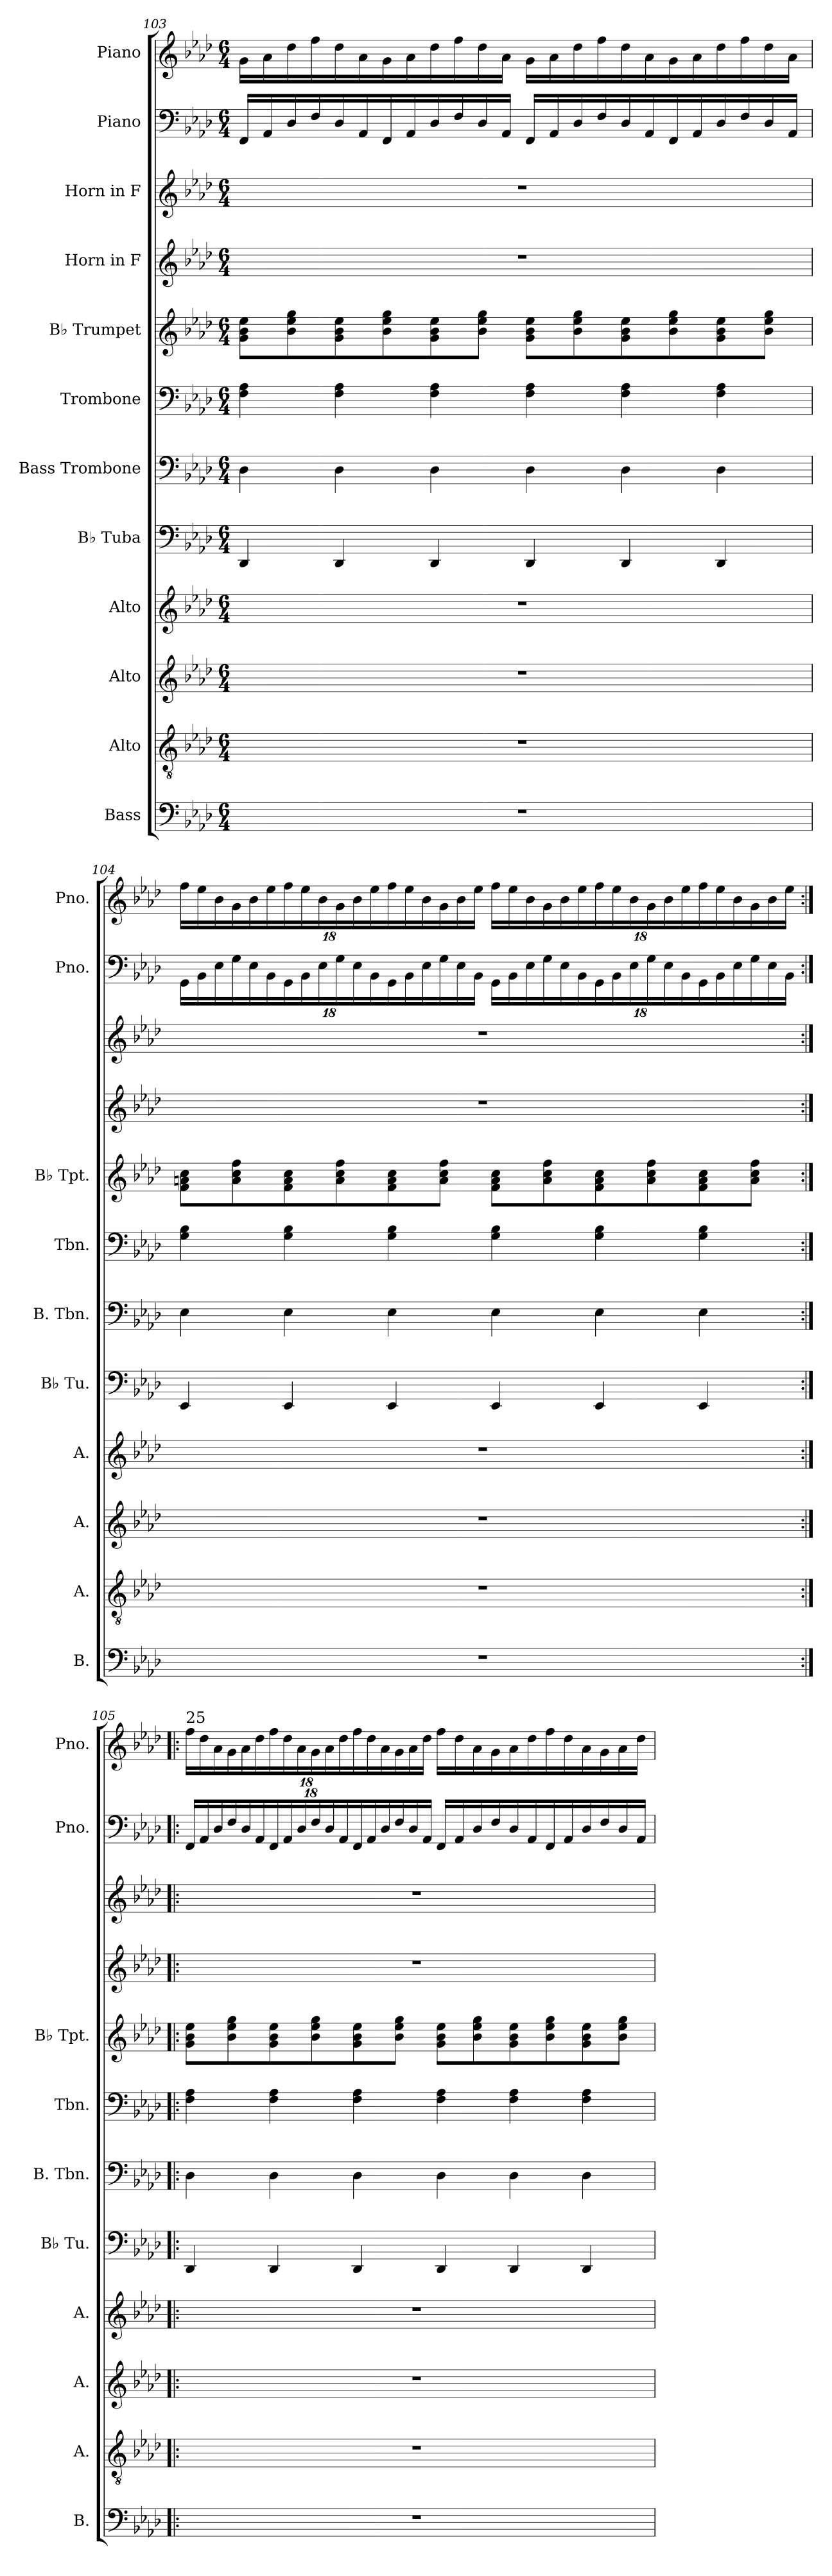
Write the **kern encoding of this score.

**kern	**kern	**kern	**kern	**kern	**kern	**kern	**kern	**kern	**kern	**kern	**kern
*part12	*part11	*part10	*part9	*part8	*part7	*part6	*part5	*part4	*part3	*part2	*part1
*staff12	*staff11	*staff10	*staff9	*staff8	*staff7	*staff6	*staff5	*staff4	*staff3	*staff2	*staff1
*I"Bass	*I"Alto	*I"Alto	*I"Alto	*I"B♭ Tuba	*I"Bass Trombone	*I"Trombone	*I"B♭ Trumpet	*I"Horn in F	*I"Horn in F	*I"Piano	*I"Piano
*I'B.	*I'A.	*I'A.	*I'A.	*I'B♭ Tu.	*I'B. Tbn.	*I'Tbn.	*I'B♭ Tpt.	*	*	*I'Pno.	*I'Pno.
!!LO:PB:g=z
*clefF4	*clefGv2	*clefG2	*clefG2	*clefF4	*clefF4	*clefF4	*clefG2	*clefG2	*clefG2	*clefF4	*clefG2
*	*	*	*	*	*	*	*ITrd1c2	*ITrd4c7	*ITrd4c7	*	*
*k[b-e-a-d-]	*k[b-e-a-d-]	*k[b-e-a-d-]	*k[b-e-a-d-]	*k[b-e-a-d-]	*k[b-e-a-d-]	*k[b-e-a-d-]	*k[b-e-a-d-g-c-]	*k[b-e-a-d-g-]	*k[b-e-a-d-g-]	*k[b-e-a-d-]	*k[b-e-a-d-]
*M6/4	*M6/4	*M6/4	*M6/4	*M6/4	*M6/4	*M6/4	*M6/4	*M6/4	*M6/4	*M6/4	*M6/4
=103	=103	=103	=103	=103	=103	=103	=103	=103	=103	=103	=103
1.r	1.r	1.r	1.r	4DD-/	4D-\	4F\ 4A-\	8f\ 8a-\ 8dd-\L	1.r	1.r	16FF/LL	16g\LL
.	.	.	.	.	.	.	.	.	.	16AA-/	16a-\
.	.	.	.	.	.	.	8a-\ 8dd-\ 8ff\	.	.	16D-/	16dd-\
.	.	.	.	.	.	.	.	.	.	16F/	16ff\
.	.	.	.	4DD-/	4D-\	4F\ 4A-\	8f\ 8a-\ 8dd-\	.	.	16D-/	16dd-\
.	.	.	.	.	.	.	.	.	.	16AA-/	16a-\
.	.	.	.	.	.	.	8a-\ 8dd-\ 8ff\	.	.	16FF/	16g\
.	.	.	.	.	.	.	.	.	.	16AA-/	16a-\
.	.	.	.	4DD-/	4D-\	4F\ 4A-\	8f\ 8a-\ 8dd-\	.	.	16D-/	16dd-\
.	.	.	.	.	.	.	.	.	.	16F/	16ff\
.	.	.	.	.	.	.	8a-\ 8dd-\ 8ff\J	.	.	16D-/	16dd-\
.	.	.	.	.	.	.	.	.	.	16AA-/JJ	16a-\JJ
.	.	.	.	4DD-/	4D-\	4F\ 4A-\	8f\ 8a-\ 8dd-\L	.	.	16FF/LL	16g\LL
.	.	.	.	.	.	.	.	.	.	16AA-/	16a-\
.	.	.	.	.	.	.	8a-\ 8dd-\ 8ff\	.	.	16D-/	16dd-\
.	.	.	.	.	.	.	.	.	.	16F/	16ff\
.	.	.	.	4DD-/	4D-\	4F\ 4A-\	8f\ 8a-\ 8dd-\	.	.	16D-/	16dd-\
.	.	.	.	.	.	.	.	.	.	16AA-/	16a-\
.	.	.	.	.	.	.	8a-\ 8dd-\ 8ff\	.	.	16FF/	16g\
.	.	.	.	.	.	.	.	.	.	16AA-/	16a-\
.	.	.	.	4DD-/	4D-\	4F\ 4A-\	8f\ 8a-\ 8dd-\	.	.	16D-/	16dd-\
.	.	.	.	.	.	.	.	.	.	16F/	16ff\
.	.	.	.	.	.	.	8a-\ 8dd-\ 8ff\J	.	.	16D-/	16dd-\
.	.	.	.	.	.	.	.	.	.	16AA-/JJ	16a-\JJ
!!LO:PB:g=z
=104	=104	=104	=104	=104	=104	=104	=104	=104	=104	=104	=104
*	*	*	*	*	*	*	*	*	*	*Xbrackettup	*Xbrackettup
1.r	1.r	1.r	1.r	4EE-/	4E-\	4G\ 4B-\	8e-\ 8gn\ 8b-\L	1.r	1.r	24GG\LL	24ff\LL
.	.	.	.	.	.	.	.	.	.	24BB-\	24ee-\
.	.	.	.	.	.	.	.	.	.	24E-\	24b-\
.	.	.	.	.	.	.	8g\ 8b-\ 8ee-\	.	.	24G\	24g\
.	.	.	.	.	.	.	.	.	.	24E-\	24b-\
.	.	.	.	.	.	.	.	.	.	24BB-\	24ee-\
.	.	.	.	4EE-/	4E-\	4G\ 4B-\	8e-\ 8g\ 8b-\	.	.	24GG\	24ff\
.	.	.	.	.	.	.	.	.	.	24BB-\	24ee-\
.	.	.	.	.	.	.	.	.	.	24E-\	24b-\
.	.	.	.	.	.	.	8g\ 8b-\ 8ee-\	.	.	24G\	24g\
.	.	.	.	.	.	.	.	.	.	24E-\	24b-\
.	.	.	.	.	.	.	.	.	.	24BB-\	24ee-\
.	.	.	.	4EE-/	4E-\	4G\ 4B-\	8e-\ 8g\ 8b-\	.	.	24GG\	24ff\
.	.	.	.	.	.	.	.	.	.	24BB-\	24ee-\
.	.	.	.	.	.	.	.	.	.	24E-\	24b-\
.	.	.	.	.	.	.	8g\ 8b-\ 8ee-\J	.	.	24G\	24g\
.	.	.	.	.	.	.	.	.	.	24E-\	24b-\
.	.	.	.	.	.	.	.	.	.	24BB-\JJ	24ee-\JJ
.	.	.	.	4EE-/	4E-\	4G\ 4B-\	8e-\ 8g\ 8b-\L	.	.	24GG\LL	24ff\LL
.	.	.	.	.	.	.	.	.	.	24BB-\	24ee-\
.	.	.	.	.	.	.	.	.	.	24E-\	24b-\
.	.	.	.	.	.	.	8g\ 8b-\ 8ee-\	.	.	24G\	24g\
.	.	.	.	.	.	.	.	.	.	24E-\	24b-\
.	.	.	.	.	.	.	.	.	.	24BB-\	24ee-\
.	.	.	.	4EE-/	4E-\	4G\ 4B-\	8e-\ 8g\ 8b-\	.	.	24GG\	24ff\
.	.	.	.	.	.	.	.	.	.	24BB-\	24ee-\
.	.	.	.	.	.	.	.	.	.	24E-\	24b-\
.	.	.	.	.	.	.	8g\ 8b-\ 8ee-\	.	.	24G\	24g\
.	.	.	.	.	.	.	.	.	.	24E-\	24b-\
.	.	.	.	.	.	.	.	.	.	24BB-\	24ee-\
.	.	.	.	4EE-/	4E-\	4G\ 4B-\	8e-\ 8g\ 8b-\	.	.	24GG\	24ff\
.	.	.	.	.	.	.	.	.	.	24BB-\	24ee-\
.	.	.	.	.	.	.	.	.	.	24E-\	24b-\
.	.	.	.	.	.	.	8g\ 8b-\ 8ee-\J	.	.	24G\	24g\
.	.	.	.	.	.	.	.	.	.	24E-\	24b-\
.	.	.	.	.	.	.	.	.	.	24BB-\JJ	24ee-\JJ
!!LO:PB:g=z
=105:|!|:	=105:|!|:	=105:|!|:	=105:|!|:	=105:|!|:	=105:|!|:	=105:|!|:	=105:|!|:	=105:|!|:	=105:|!|:	=105:|!|:	=105:|!|:
!	!	!	!	!	!	!	!	!	!	!	!LO:TX:a:t=25
1.r	1.r	1.r	1.r	4DD-/	4D-\	4F\ 4A-\	8f\ 8a-\ 8dd-\L	1.r	1.r	24FF/LL	24ff\LL
.	.	.	.	.	.	.	.	.	.	24AA-/	24dd-\
.	.	.	.	.	.	.	.	.	.	24D-/	24a-\
.	.	.	.	.	.	.	8a-\ 8dd-\ 8ff\	.	.	24F/	24g\
.	.	.	.	.	.	.	.	.	.	24D-/	24a-\
.	.	.	.	.	.	.	.	.	.	24AA-/	24dd-\
.	.	.	.	4DD-/	4D-\	4F\ 4A-\	8f\ 8a-\ 8dd-\	.	.	24FF/	24ff\
.	.	.	.	.	.	.	.	.	.	24AA-/	24dd-\
.	.	.	.	.	.	.	.	.	.	24D-/	24a-\
.	.	.	.	.	.	.	8a-\ 8dd-\ 8ff\	.	.	24F/	24g\
.	.	.	.	.	.	.	.	.	.	24D-/	24a-\
.	.	.	.	.	.	.	.	.	.	24AA-/	24dd-\
.	.	.	.	4DD-/	4D-\	4F\ 4A-\	8f\ 8a-\ 8dd-\	.	.	24FF/	24ff\
.	.	.	.	.	.	.	.	.	.	24AA-/	24dd-\
.	.	.	.	.	.	.	.	.	.	24D-/	24a-\
.	.	.	.	.	.	.	8a-\ 8dd-\ 8ff\J	.	.	24F/	24g\
.	.	.	.	.	.	.	.	.	.	24D-/	24a-\
.	.	.	.	.	.	.	.	.	.	24AA-/JJ	24dd-\JJ
.	.	.	.	4DD-/	4D-\	4F\ 4A-\	8f\ 8a-\ 8dd-\L	.	.	16FF/LL	16ff\LL
.	.	.	.	.	.	.	.	.	.	16AA-/	16dd-\
.	.	.	.	.	.	.	8a-\ 8dd-\ 8ff\	.	.	16D-/	16a-\
.	.	.	.	.	.	.	.	.	.	16F/	16g\
.	.	.	.	4DD-/	4D-\	4F\ 4A-\	8f\ 8a-\ 8dd-\	.	.	16D-/	16a-\
.	.	.	.	.	.	.	.	.	.	16AA-/	16dd-\
.	.	.	.	.	.	.	8a-\ 8dd-\ 8ff\	.	.	16FF/	16ff\
.	.	.	.	.	.	.	.	.	.	16AA-/	16dd-\
.	.	.	.	4DD-/	4D-\	4F\ 4A-\	8f\ 8a-\ 8dd-\	.	.	16D-/	16a-\
.	.	.	.	.	.	.	.	.	.	16F/	16g\
.	.	.	.	.	.	.	8a-\ 8dd-\ 8ff\J	.	.	16D-/	16a-\
.	.	.	.	.	.	.	.	.	.	16AA-/JJ	16dd-\JJ
=	=	=	=	=	=	=	=	=	=	=	=
*-	*-	*-	*-	*-	*-	*-	*-	*-	*-	*-	*-
